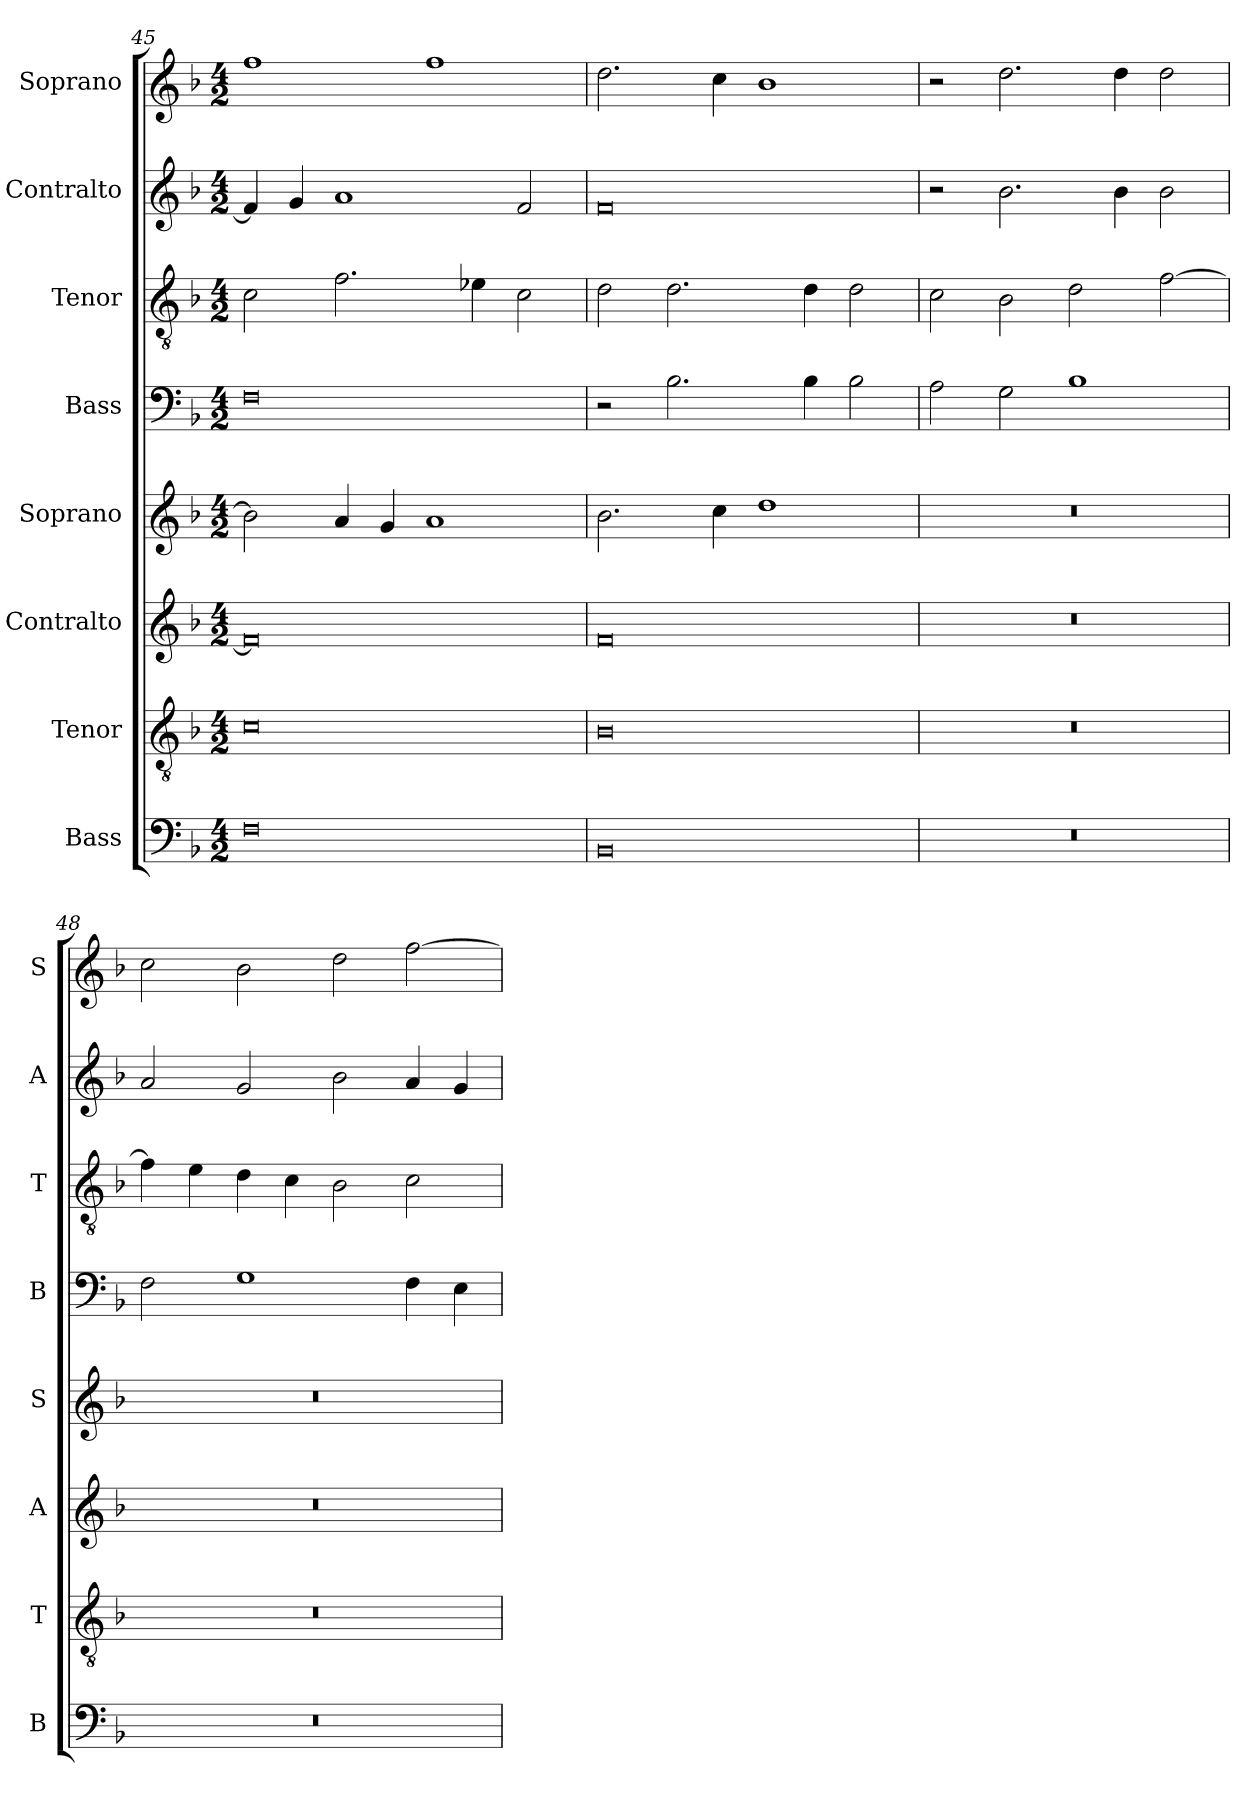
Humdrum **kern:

**kern	**kern	**kern	**kern	**kern	**kern	**kern	**kern
*part8	*part7	*part6	*part5	*part4	*part3	*part2	*part1
*staff8	*staff7	*staff6	*staff5	*staff4	*staff3	*staff2	*staff1
*I"Bass	*I"Tenor	*I"Contralto	*I"Soprano	*I"Bass	*I"Tenor	*I"Contralto	*I"Soprano
*I'B	*I'T	*I'A	*I'S	*I'B	*I'T	*I'A	*I'S
*clefF4	*clefGv2	*clefG2	*clefG2	*clefF4	*clefGv2	*clefG2	*clefG2
*k[b-]	*k[b-]	*k[b-]	*k[b-]	*k[b-]	*k[b-]	*k[b-]	*k[b-]
*G:dor	*G:dor	*G:dor	*G:dor	*G:dor	*G:dor	*G:dor	*G:dor
*M4/2	*M4/2	*M4/2	*M4/2	*M4/2	*M4/2	*M4/2	*M4/2
=45	=45	=45	=45	=45	=45	=45	=45
0F	0c	0f]	2b-]	0F	2c	4f]	1ff
.	.	.	.	.	.	4g	.
.	.	.	4a	.	2.f	1a	.
.	.	.	4g	.	.	.	.
.	.	.	1a	.	.	.	1ff
.	.	.	.	.	4e-X	.	.
.	.	.	.	.	2c	2f	.
=46	=46	=46	=46	=46	=46	=46	=46
0BB-	0B-	0f	2.b-	2r	2d	0f	2.dd
.	.	.	.	2.B-	2.d	.	.
.	.	.	4cc	.	.	.	4cc
.	.	.	1dd	.	.	.	1b-
.	.	.	.	4B-	4d	.	.
.	.	.	.	2B-	2d	.	.
=47	=47	=47	=47	=47	=47	=47	=47
0r	0r	0r	0r	2A	2c	2r	2r
.	.	.	.	2G	2B-	2.b-	2.dd
.	.	.	.	1B-	2d	.	.
.	.	.	.	.	.	4b-	4dd
.	.	.	.	.	[2f	2b-	2dd
=48	=48	=48	=48	=48	=48	=48	=48
0r	0r	0r	0r	2F	4f]	2a	2cc
.	.	.	.	.	4e	.	.
.	.	.	.	1G	4d	2g	2b-
.	.	.	.	.	4c	.	.
.	.	.	.	.	2B-	2b-	2dd
.	.	.	.	4F	2c	4a	[2ff
.	.	.	.	4E	.	4g	.
=	=	=	=	=	=	=	=
*-	*-	*-	*-	*-	*-	*-	*-
